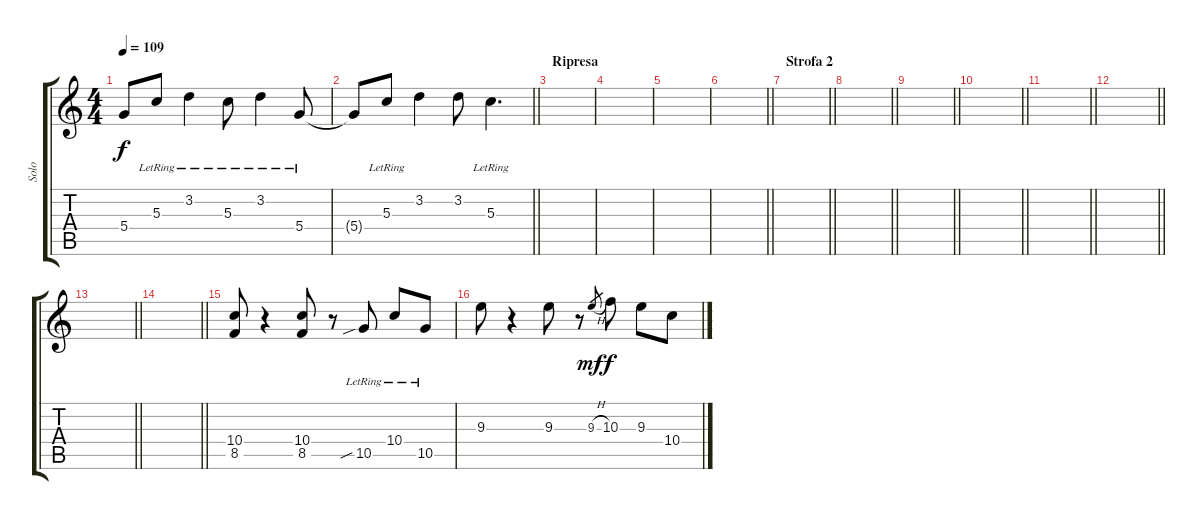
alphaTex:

\track ("Solo" "Solo") {instrument electricguitarclean}
\staff {score tabs}
\tuning (E4 B3 G3 D3 A2 E2) {hide}
\ts (4 4)
\tempo 109
\clef g2
\ks c
5.4{t}.8{dy f} 5.3{lr}.8 3.2{lr}.4 5.3{lr}.8 3.2{lr}.4 5.4{lr}.8 |
\barLineRight lightlight
5.4{t}.8 5.3{lr}.8 3.2.4 3.2.8 5.3{lr}.4{d} |
\section ("" "Ripresa")
|
|
|
\barLineRight lightlight
|
\section ("" "Strofa 2")
\barLineRight lightlight
|
\barLineRight lightlight
|
\barLineRight lightlight
|
\barLineRight lightlight
|
\barLineRight lightlight
|
\barLineRight lightlight
|
\barLineRight lightlight
|
\barLineRight lightlight
|
(10.4 8.5).8{volume 10 instrument electricguitarclean} r.4 (10.4 8.5).8 r.8 10.5{sib lr}.8 10.4{lr}.8 10.5{lr}.8 |
9.3.8 r.4 9.3.8 r.8 9.3{h}.8{gr dy mf} 10.3.8{dy f} 9.3.8 10.4.8
